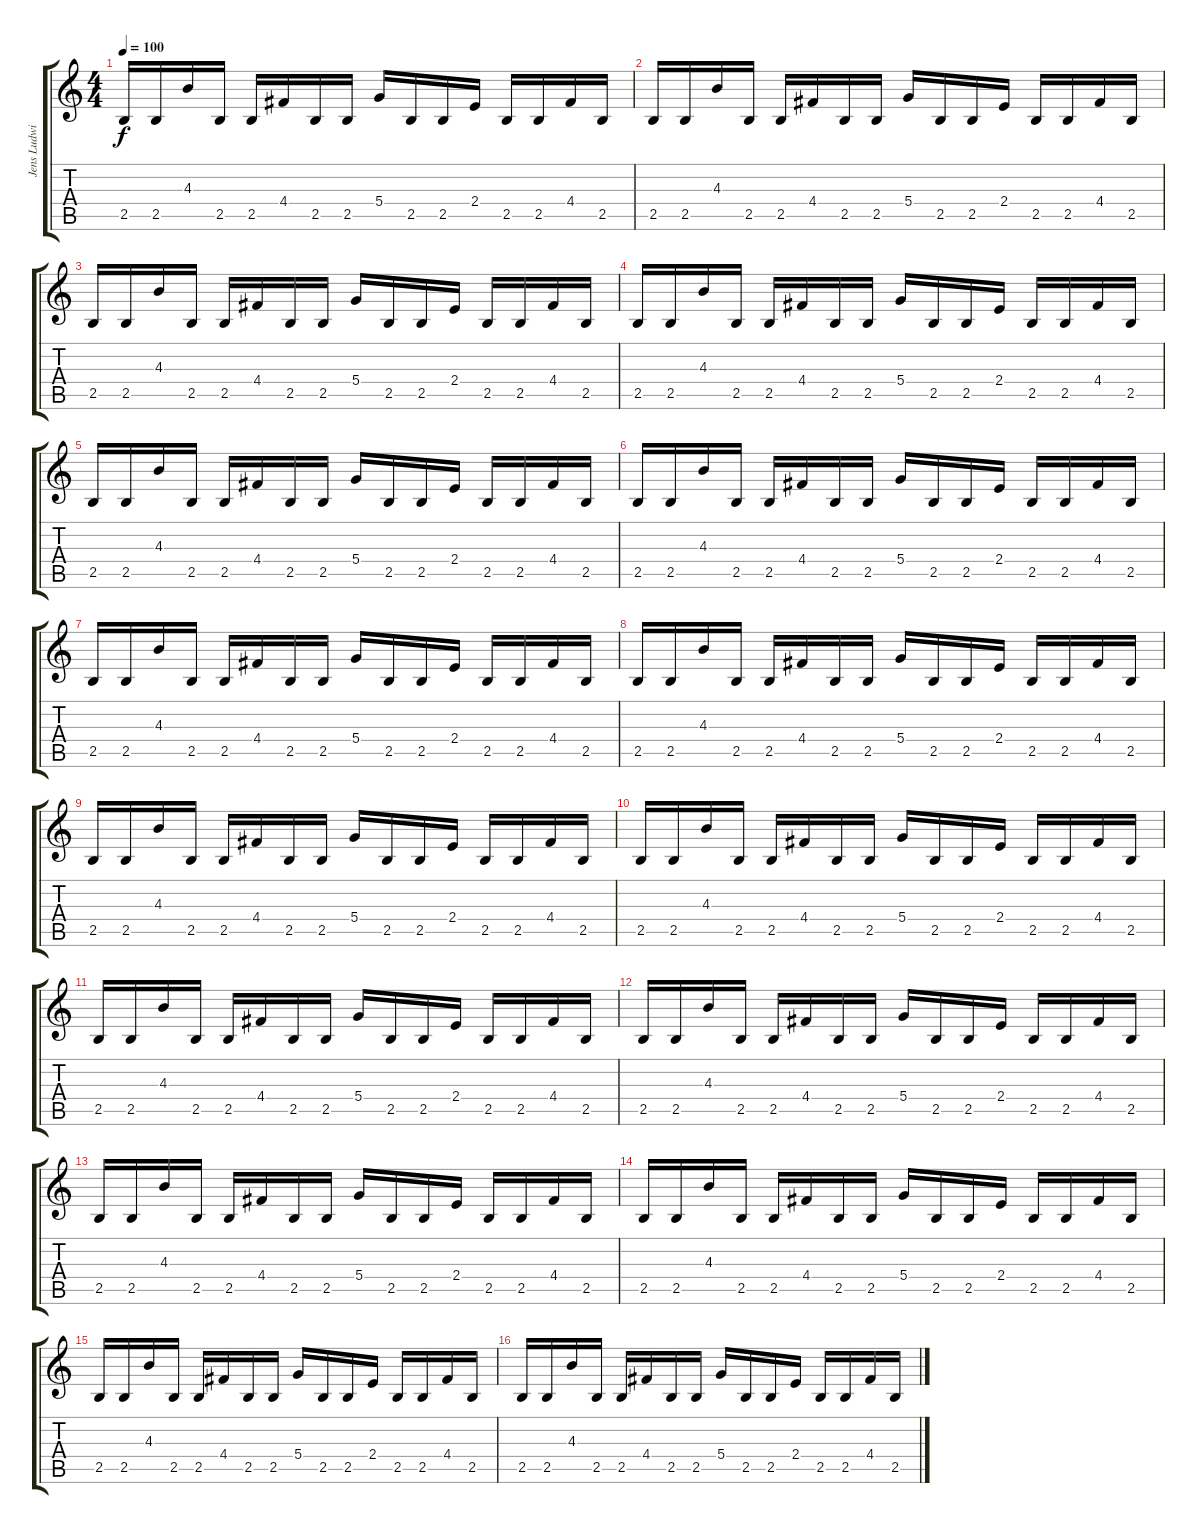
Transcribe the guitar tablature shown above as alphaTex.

\track ("Jens Ludwig" "Jens Ludwi") {instrument distortionguitar}
\staff {score tabs}
\tuning (E4 B3 G3 D3 A2 E2) {hide}
\ts (4 4)
\tempo 100
\clef g2
\ks c
2.5.16{dy f instrument distortionguitar} 2.5.16 4.3.16 2.5.16 2.5.16 4.4.16 2.5.16 2.5.16 5.4.16 2.5.16 2.5.16 2.4.16 2.5.16 2.5.16 4.4.16 2.5.16 |
2.5.16 2.5.16 4.3.16 2.5.16 2.5.16 4.4.16 2.5.16 2.5.16 5.4.16 2.5.16 2.5.16 2.4.16 2.5.16 2.5.16 4.4.16 2.5.16 |
2.5.16 2.5.16 4.3.16 2.5.16 2.5.16 4.4.16 2.5.16 2.5.16 5.4.16 2.5.16 2.5.16 2.4.16 2.5.16 2.5.16 4.4.16 2.5.16 |
2.5.16 2.5.16 4.3.16 2.5.16 2.5.16 4.4.16 2.5.16 2.5.16 5.4.16 2.5.16 2.5.16 2.4.16 2.5.16 2.5.16 4.4.16 2.5.16 |
2.5.16 2.5.16 4.3.16 2.5.16 2.5.16 4.4.16 2.5.16 2.5.16 5.4.16 2.5.16 2.5.16 2.4.16 2.5.16 2.5.16 4.4.16 2.5.16 |
2.5.16 2.5.16 4.3.16 2.5.16 2.5.16 4.4.16 2.5.16 2.5.16 5.4.16 2.5.16 2.5.16 2.4.16 2.5.16 2.5.16 4.4.16 2.5.16 |
2.5.16 2.5.16 4.3.16 2.5.16 2.5.16 4.4.16 2.5.16 2.5.16 5.4.16 2.5.16 2.5.16 2.4.16 2.5.16 2.5.16 4.4.16 2.5.16 |
2.5.16 2.5.16 4.3.16 2.5.16 2.5.16 4.4.16 2.5.16 2.5.16 5.4.16 2.5.16 2.5.16 2.4.16 2.5.16 2.5.16 4.4.16 2.5.16 |
2.5.16 2.5.16 4.3.16 2.5.16 2.5.16 4.4.16 2.5.16 2.5.16 5.4.16 2.5.16 2.5.16 2.4.16 2.5.16 2.5.16 4.4.16 2.5.16 |
2.5.16 2.5.16 4.3.16 2.5.16 2.5.16 4.4.16 2.5.16 2.5.16 5.4.16 2.5.16 2.5.16 2.4.16 2.5.16 2.5.16 4.4.16 2.5.16 |
2.5.16 2.5.16 4.3.16 2.5.16 2.5.16 4.4.16 2.5.16 2.5.16 5.4.16 2.5.16 2.5.16 2.4.16 2.5.16 2.5.16 4.4.16 2.5.16 |
2.5.16 2.5.16 4.3.16 2.5.16 2.5.16 4.4.16 2.5.16 2.5.16 5.4.16 2.5.16 2.5.16 2.4.16 2.5.16 2.5.16 4.4.16 2.5.16 |
2.5.16 2.5.16 4.3.16 2.5.16 2.5.16 4.4.16 2.5.16 2.5.16 5.4.16 2.5.16 2.5.16 2.4.16 2.5.16 2.5.16 4.4.16 2.5.16 |
2.5.16 2.5.16 4.3.16 2.5.16 2.5.16 4.4.16 2.5.16 2.5.16 5.4.16 2.5.16 2.5.16 2.4.16 2.5.16 2.5.16 4.4.16 2.5.16 |
2.5.16 2.5.16 4.3.16 2.5.16 2.5.16 4.4.16 2.5.16 2.5.16 5.4.16 2.5.16 2.5.16 2.4.16 2.5.16 2.5.16 4.4.16 2.5.16 |
2.5.16 2.5.16 4.3.16 2.5.16 2.5.16 4.4.16 2.5.16 2.5.16 5.4.16 2.5.16 2.5.16 2.4.16 2.5.16 2.5.16 4.4.16 2.5.16
